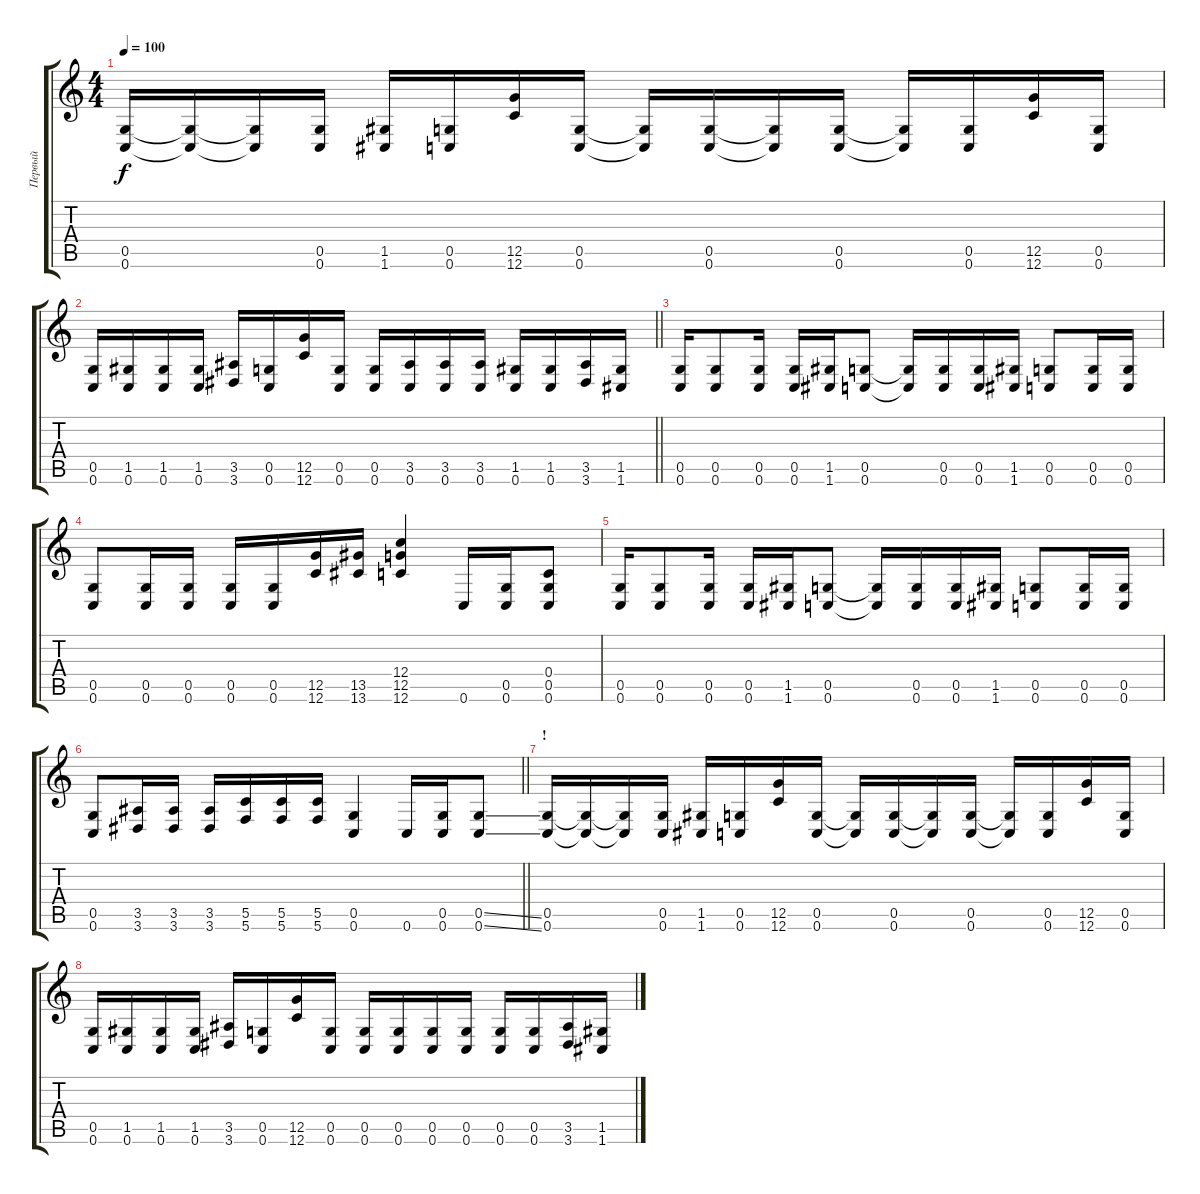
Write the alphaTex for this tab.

\track ("Первый" "Первый") {instrument distortionguitar}
\staff {score tabs}
\tuning (D4 A3 F3 C3 G2 C2) {hide}
\ts (4 4)
\tempo 100
\clef g2
\ks c
(0.5 0.6).16{dy f} (0.5{t} 0.6{t}).16 (0.5{t} 0.6{t}).16 (0.5 0.6).16 (1.5 1.6).16 (0.5 0.6).16 (12.5 12.6).16 (0.5 0.6).16 (0.5{t} 0.6{t}).16 (0.5 0.6).16 (0.5{t} 0.6{t}).16 (0.5 0.6).16 (0.5{t} 0.6{t}).16 (0.5 0.6).16 (12.5 12.6).16 (0.5 0.6).16 |
\barLineRight lightlight
(0.5 0.6).16 (1.5 0.6).16 (1.5 0.6).16 (1.5 0.6).16 (3.5 3.6).16 (0.5 0.6).16 (12.5 12.6).16 (0.5 0.6).16 (0.5 0.6).16 (3.5 0.6).16 (3.5 0.6).16 (3.5 0.6).16 (1.5 0.6).16 (1.5 0.6).16 (3.5 3.6).16 (1.5 1.6).16 |
(0.5 0.6).16 (0.5 0.6).8 (0.5 0.6).16 (0.5 0.6).16 (1.5 1.6).16 (0.5 0.6).8 (0.5{t} 0.6{t}).16 (0.5 0.6).16 (0.5 0.6).16 (1.5 1.6).16 (0.5 0.6).8 (0.5 0.6).16 (0.5 0.6).16 |
(0.5 0.6).8 (0.5 0.6).16 (0.5 0.6).16 (0.5 0.6).16 (0.5 0.6).16 (12.5 12.6).16 (13.5 13.6).16 (12.4 12.5 12.6).4 0.6.16 (0.5 0.6).16 (0.4 0.5 0.6).8 |
(0.5 0.6).16 (0.5 0.6).8 (0.5 0.6).16 (0.5 0.6).16 (1.5 1.6).16 (0.5 0.6).8 (0.5{t} 0.6{t}).16 (0.5 0.6).16 (0.5 0.6).16 (1.5 1.6).16 (0.5 0.6).8 (0.5 0.6).16 (0.5 0.6).16 |
\barLineRight lightlight
(0.5 0.6).8 (3.5 3.6).16 (3.5 3.6).16 (3.5 3.6).16 (5.5 5.6).16 (5.5 5.6).16 (5.5 5.6).16 (0.5 0.6).4 0.6.16 (0.5 0.6).16 (0.5{ss} 0.6{ss}).8 |
\section ("" "!")
(0.5 0.6).16 (0.5{t} 0.6{t}).16 (0.5{t} 0.6{t}).16 (0.5 0.6).16 (1.5 1.6).16 (0.5 0.6).16 (12.5 12.6).16 (0.5 0.6).16 (0.5{t} 0.6{t}).16 (0.5 0.6).16 (0.5{t} 0.6{t}).16 (0.5 0.6).16 (0.5{t} 0.6{t}).16 (0.5 0.6).16 (12.5 12.6).16 (0.5 0.6).16 |
(0.5 0.6).16 (1.5 0.6).16 (1.5 0.6).16 (1.5 0.6).16 (3.5 3.6).16 (0.5 0.6).16 (12.5 12.6).16 (0.5 0.6).16 (0.5 0.6).16 (0.5 0.6).16 (0.5 0.6).16 (0.5 0.6).16 (0.5 0.6).16 (0.5 0.6).16 (3.5 3.6).16 (1.5 1.6).16
